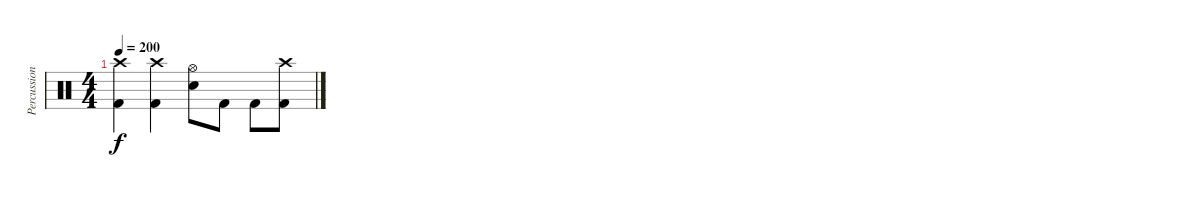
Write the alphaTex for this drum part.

\track ("Percussion" "Percussion") {instrument percussion}
\staff {score}
\articulation defaults
\ts (4 4)
\tempo 200
\clef neutral
\ks c
("Crash high (hit)" "Kick (hit) 2").4{dy f} ("Crash high (hit)" "Kick (hit) 2").4 ("Hi-Hat (open)" "Electric Snare (hit)").8 "Kick (hit) 2".8 "Kick (hit) 2".8 ("Crash high (hit)" "Kick (hit) 2").8
